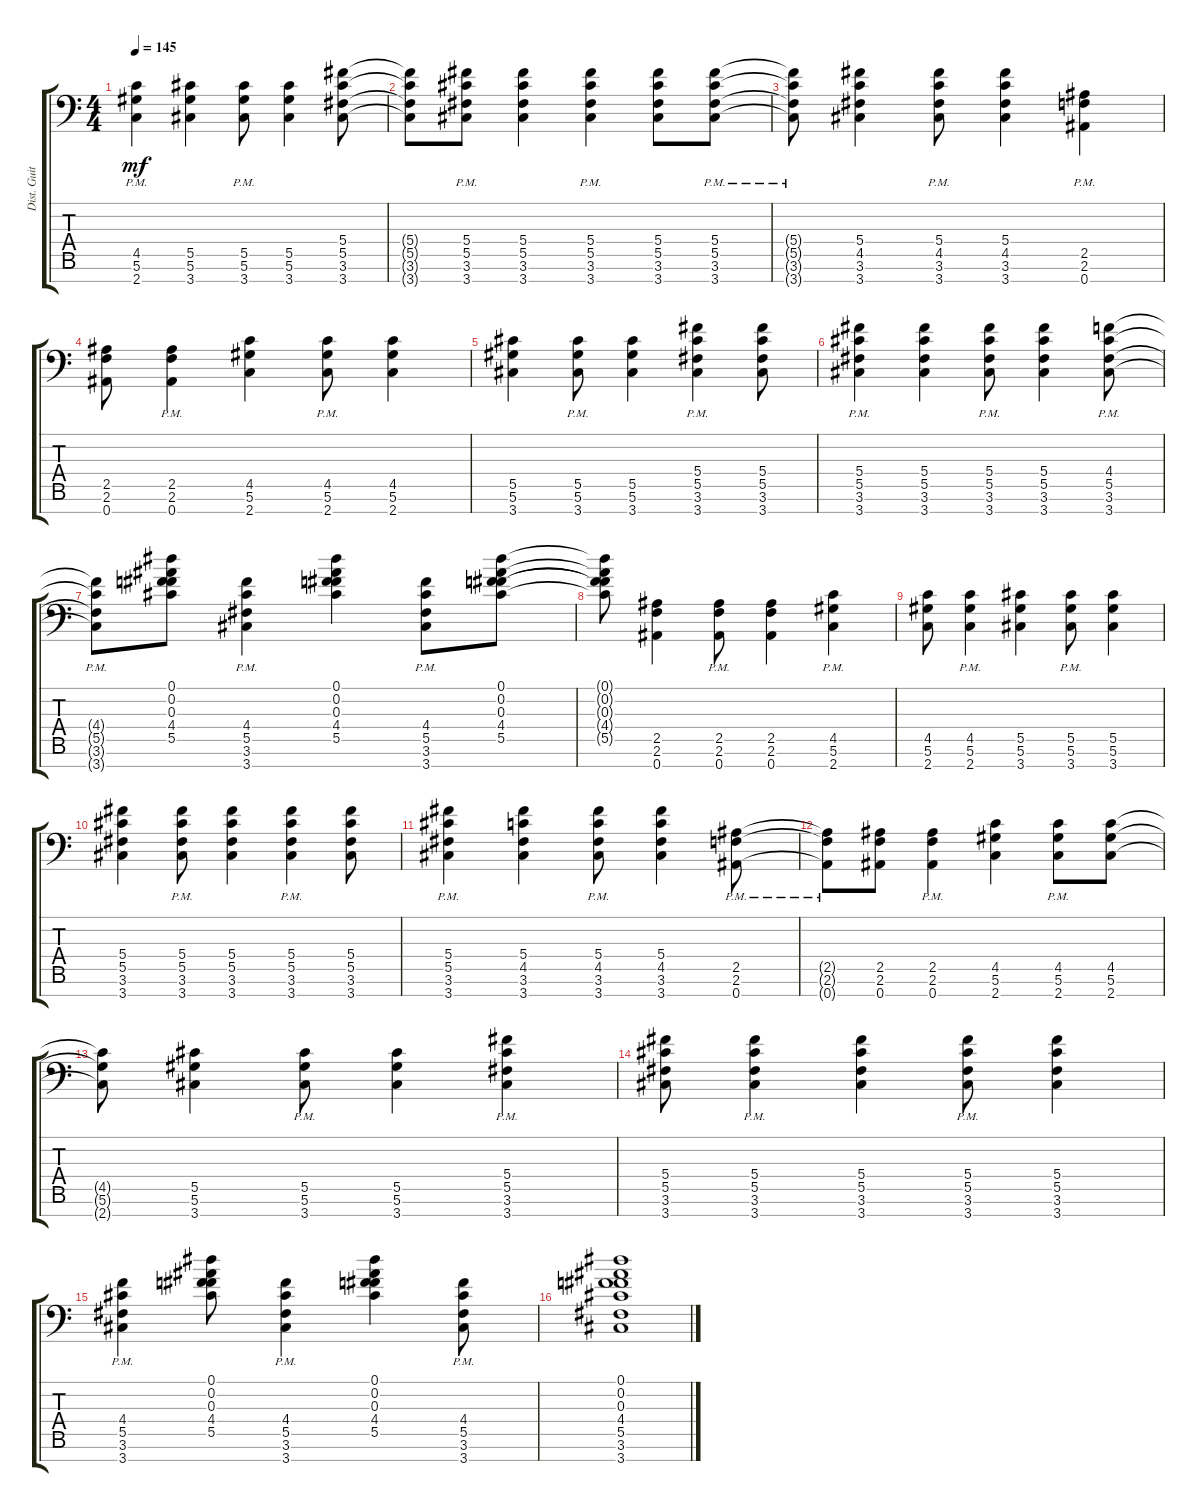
\track ("Dist. Guitar 2" "Dist. Guit") {instrument distortionguitar}
\staff {score tabs}
\tuning (Eb4 Bb3 Gb3 Db3 Ab2 Eb2 Bb1) {hide}
\ts (4 4)
\tempo 145
\clef f4
\ks c
(4.5{pm} 5.6{pm} 2.7{pm}).4{dy mf} (5.5 5.6 3.7).4 (5.5{pm} 5.6{pm} 3.7{pm}).8 (5.5 5.6 3.7).4 (5.4 5.5 3.6 3.7).8 |
(5.4{t} 5.5{t} 3.6{t} 3.7{t}).8 (5.4{pm} 5.5{pm} 3.6{pm} 3.7{pm}).8 (5.4 5.5 3.6 3.7).4 (5.4{pm} 5.5{pm} 3.6{pm} 3.7{pm}).4 (5.4 5.5 3.6 3.7).8 (5.4{pm} 5.5{pm} 3.6{pm} 3.7{pm}).8 |
(5.4{pm t} 5.5{pm t} 3.6{pm t} 3.7{pm t}).8 (5.4 4.5 3.6 3.7).4 (5.4{pm} 4.5{pm} 3.6{pm} 3.7{pm}).8 (5.4 4.5 3.6 3.7).4 (2.5{pm} 2.6{pm} 0.7{pm}).4 |
(2.5 2.6 0.7).8 (2.5{pm} 2.6{pm} 0.7{pm}).4 (4.5 5.6 2.7).4 (4.5{pm} 5.6{pm} 2.7{pm}).8 (4.5 5.6 2.7).4 |
(5.5 5.6 3.7).4 (5.5{pm} 5.6{pm} 3.7{pm}).8 (5.5 5.6 3.7).4 (5.4{pm} 5.5{pm} 3.6{pm} 3.7{pm}).4 (5.4 5.5 3.6 3.7).8 |
(5.4{pm} 5.5{pm} 3.6{pm} 3.7{pm}).4 (5.4 5.5 3.6 3.7).4 (5.4{pm} 5.5{pm} 3.6{pm} 3.7{pm}).8 (5.4 5.5 3.6 3.7).4 (4.4{pm} 5.5{pm} 3.6{pm} 3.7{pm}).8 |
(4.4{pm t} 5.5{pm t} 3.6{pm t} 3.7{pm t}).8 (0.1 0.2 0.3 4.4 5.5).8 (4.4{pm} 5.5{pm} 3.6{pm} 3.7{pm}).4 (0.1 0.2 0.3 4.4 5.5).4 (4.4{pm} 5.5{pm} 3.6{pm} 3.7{pm}).8 (0.1 0.2 0.3 4.4 5.5).8 |
(0.1{t} 0.2{t} 0.3{t} 4.4{t} 5.5{t}).8 (2.5 2.6 0.7).4 (2.5{pm} 2.6{pm} 0.7{pm}).8 (2.5 2.6 0.7).4 (4.5{pm} 5.6{pm} 2.7{pm}).4 |
(4.5 5.6 2.7).8 (4.5{pm} 5.6{pm} 2.7{pm}).4 (5.5 5.6 3.7).4 (5.5{pm} 5.6{pm} 3.7{pm}).8 (5.5 5.6 3.7).4 |
(5.4 5.5 3.6 3.7).4 (5.4{pm} 5.5{pm} 3.6{pm} 3.7{pm}).8 (5.4 5.5 3.6 3.7).4 (5.4{pm} 5.5{pm} 3.6{pm} 3.7{pm}).4 (5.4 5.5 3.6 3.7).8 |
(5.4{pm} 5.5{pm} 3.6{pm} 3.7{pm}).4 (5.4 4.5 3.6 3.7).4 (5.4{pm} 4.5{pm} 3.6{pm} 3.7{pm}).8 (5.4 4.5 3.6 3.7).4 (2.5{pm} 2.6{pm} 0.7{pm}).8 |
(2.5{pm t} 2.6{pm t} 0.7{pm t}).8 (2.5 2.6 0.7).8 (2.5{pm} 2.6{pm} 0.7{pm}).4 (4.5 5.6 2.7).4 (4.5{pm} 5.6{pm} 2.7{pm}).8 (4.5 5.6 2.7).8 |
(4.5{t} 5.6{t} 2.7{t}).8 (5.5 5.6 3.7).4 (5.5{pm} 5.6{pm} 3.7{pm}).8 (5.5 5.6 3.7).4 (5.4{pm} 5.5{pm} 3.6{pm} 3.7{pm}).4 |
(5.4 5.5 3.6 3.7).8 (5.4{pm} 5.5{pm} 3.6{pm} 3.7{pm}).4 (5.4 5.5 3.6 3.7).4 (5.4{pm} 5.5{pm} 3.6{pm} 3.7{pm}).8 (5.4 5.5 3.6 3.7).4 |
(4.4{pm} 5.5{pm} 3.6{pm} 3.7{pm}).4 (0.1 0.2 0.3 4.4 5.5).8 (4.4{pm} 5.5{pm} 3.6{pm} 3.7{pm}).4 (0.1 0.2 0.3 4.4 5.5).4 (4.4 5.5 3.6 3.7{pm}).8 |
(0.1 0.2 0.3 4.4 5.5 3.6 3.7).1
